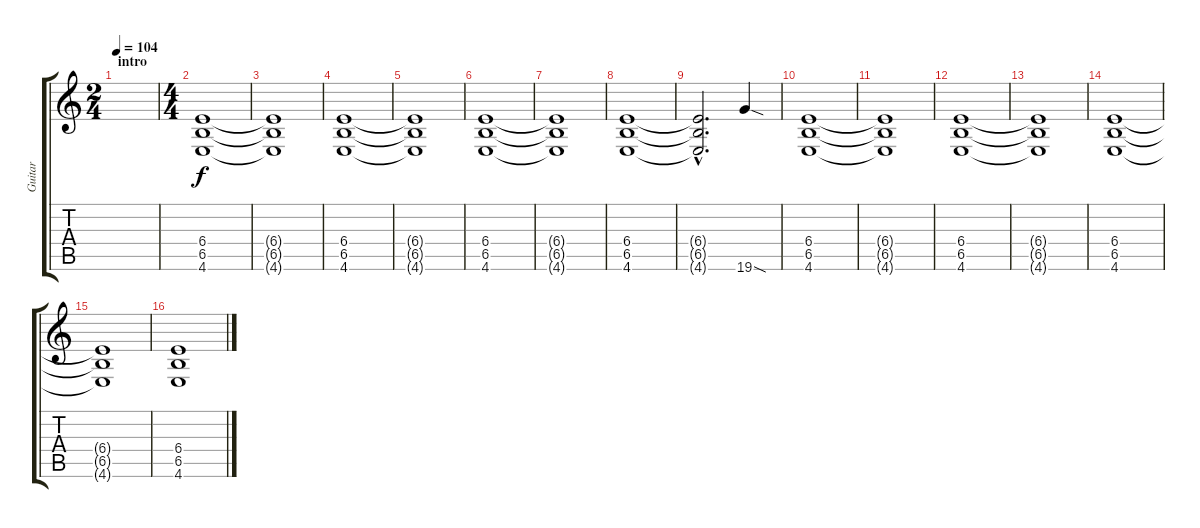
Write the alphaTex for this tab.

\track ("Guitar" "Guitar") {instrument overdrivenguitar}
\staff {score tabs}
\tuning (C4 G3 Eb3 Bb2 F2 C2) {hide}
\ts (2 4)
\section ("" "intro")
\tempo 104
\tempo 110
\tempo 104
\clef g2
\ks c
|
\ts (4 4)
(6.4 6.5 4.6).1 |
(6.4{t} 6.5{t} 4.6{t}).1 |
(6.4 6.5 4.6).1 |
(6.4{t} 6.5{t} 4.6{t}).1 |
(6.4 6.5 4.6).1 |
(6.4{t} 6.5{t} 4.6{t}).1 |
(6.4 6.5 4.6).1 |
(6.4{hac t} 6.5{hac t} 4.6{hac t}).2{d} 19.6{sod}.4 |
(6.4 6.5 4.6).1 |
(6.4{t} 6.5{t} 4.6{t}).1 |
(6.4 6.5 4.6).1 |
(6.4{t} 6.5{t} 4.6{t}).1 |
(6.4 6.5 4.6).1 |
(6.4{t} 6.5{t} 4.6{t}).1 |
(6.4 6.5 4.6).1
